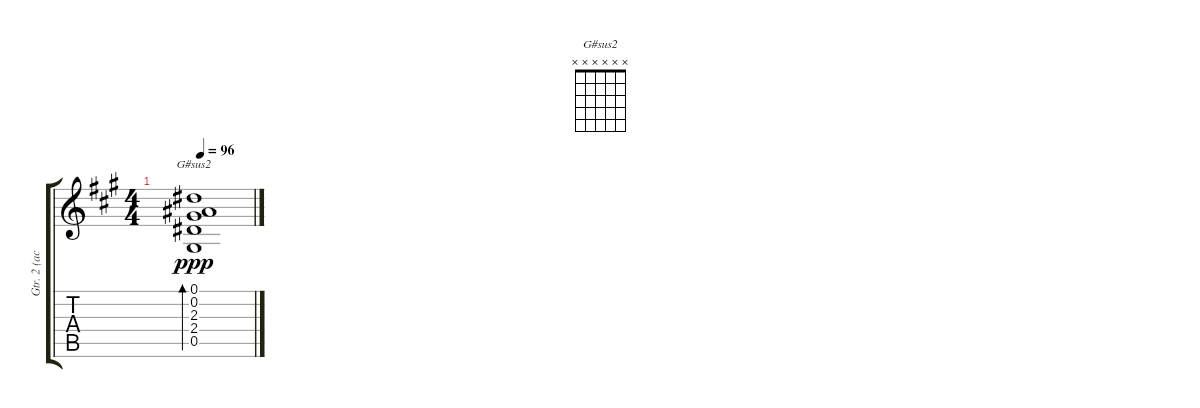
\track ("Gtr. 2 (acous.)" "Gtr. 2 (ac") {instrument acousticguitarsteel}
\staff {score tabs}
\tuning (Eb4 Bb3 Gb3 Db3 Ab2 Eb2) {hide}
\chord ("G#sus2" x x x x x x)
\ts (4 4)
\tempo 96
\clef g2
\ks a
(0.1 0.2 2.3 2.4 0.5).1{bd 120 ch "G#sus2" dy ppp}
